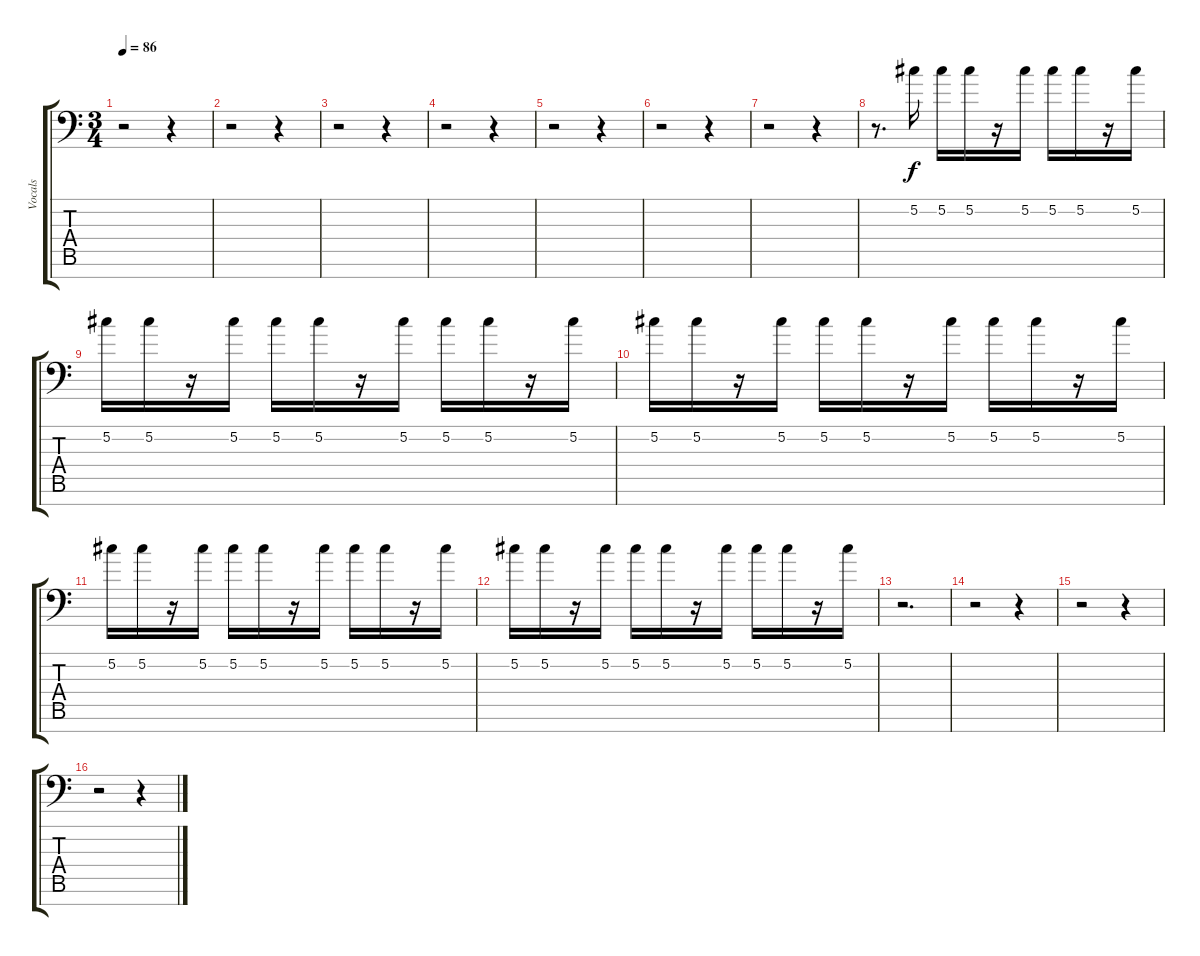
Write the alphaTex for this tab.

\track ("Vocals" "Vocals") {instrument contrabass}
\staff {score tabs}
\tuning (Db4 Ab3 E3 B2 Gb2 B1 Gb1) {hide}
\ts (3 4)
\tempo 86
\clef f4
\ks c
r.2{dy f} r.4 |
r.2 r.4 |
r.2 r.4 |
r.2 r.4 |
r.2 r.4 |
r.2 r.4 |
r.2 r.4 |
r.8{d volume 11} 5.2.16{volume 3} 5.2.16 5.2.16 r.16 5.2.16 5.2.16 5.2.16 r.16 5.2.16 |
5.2.16 5.2.16 r.16 5.2.16 5.2.16 5.2.16 r.16 5.2.16 5.2.16 5.2.16 r.16 5.2.16 |
5.2.16 5.2.16 r.16{volume 11} 5.2.16{volume 2} 5.2.16 5.2.16 r.16 5.2.16 5.2.16 5.2.16 r.16 5.2.16 |
5.2.16 5.2.16 r.16 5.2.16 5.2.16 5.2.16 r.16 5.2.16 5.2.16 5.2.16 r.16 5.2.16 |
5.2.16 5.2.16 r.16 5.2.16 5.2.16 5.2.16 r.16 5.2.16 5.2.16 5.2.16 r.16 5.2.16 |
r.2{d volume 11} |
r.2 r.4 |
r.2 r.4 |
r.2 r.4
